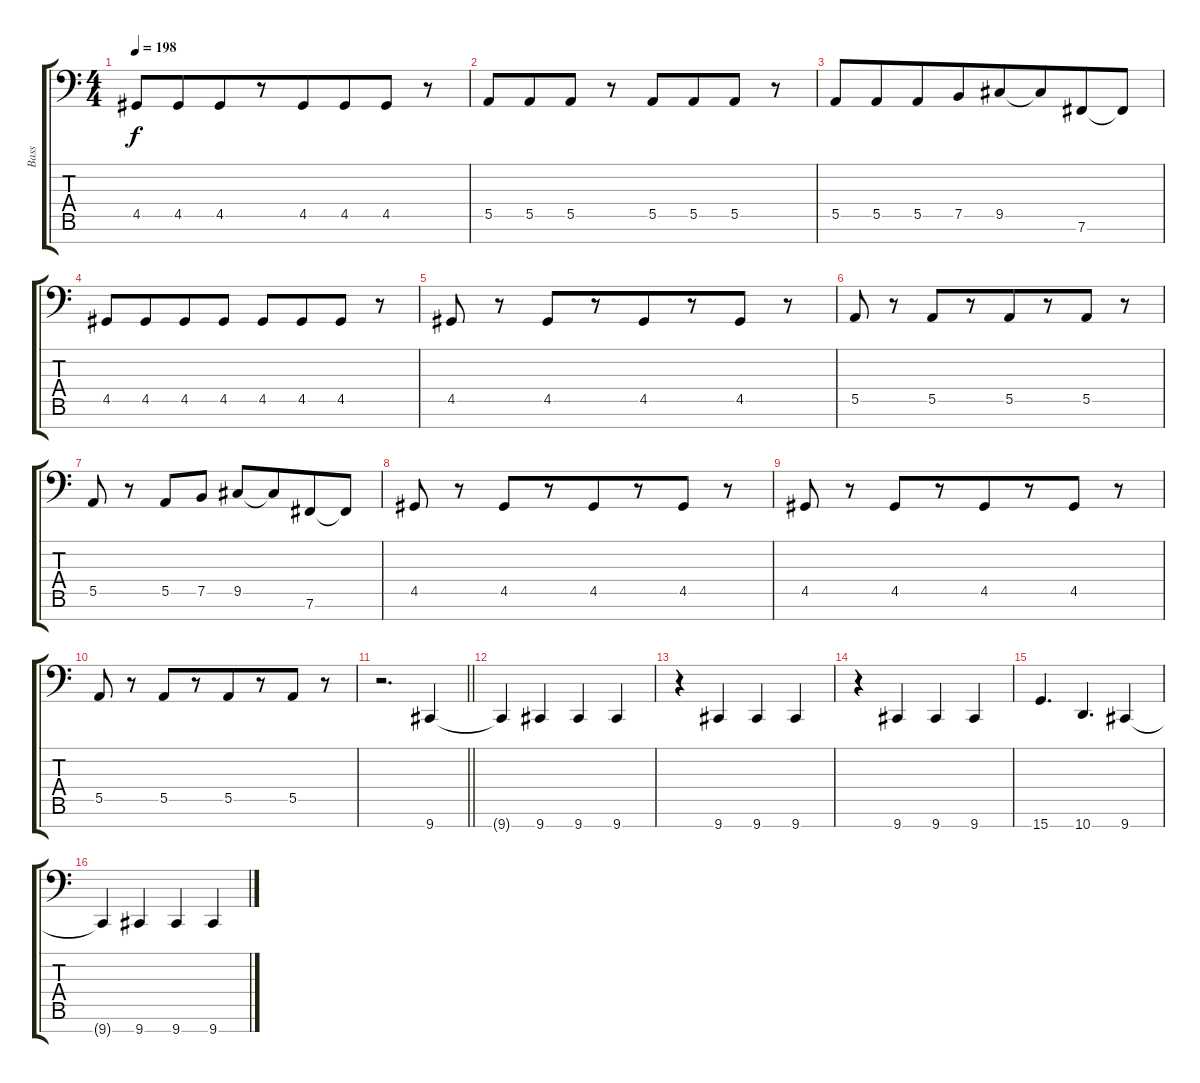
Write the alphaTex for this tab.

\track ("Bass" "Bass") {instrument electricbassfinger}
\staff {score tabs}
\tuning (B2 Gb2 E2 B1 E1 B0 E0) {hide}
\ts (4 4)
\tempo 198
\clef f4
\ks c
4.5.8{dy f} 4.5.8{beam merge} 4.5.8{beam merge} r.8 4.5.8{beam merge} 4.5.8{beam merge} 4.5.8 r.8 |
5.5.8 5.5.8{beam merge} 5.5.8 r.8{beam merge} 5.5.8 5.5.8{beam merge} 5.5.8 r.8 |
5.5.8 5.5.8{beam merge} 5.5.8 7.5.8{beam merge} 9.5.8 9.5{t}.8{beam merge} 7.6.8 7.6{t}.8 |
4.5.8 4.5.8{beam merge} 4.5.8{beam merge} 4.5.8 4.5.8{beam merge} 4.5.8{beam merge} 4.5.8 r.8 |
4.5.8 r.8{beam merge} 4.5.8{beam merge} r.8 4.5.8{beam merge} r.8{beam merge} 4.5.8 r.8 |
5.5.8 r.8{beam merge} 5.5.8{beam merge} r.8 5.5.8{beam merge} r.8{beam merge} 5.5.8 r.8 |
5.5.8 r.8{beam merge} 5.5.8{beam merge} 7.5.8 9.5.8{beam merge} 9.5{t}.8{beam merge} 7.6.8 7.6{t}.8 |
4.5.8 r.8{beam merge} 4.5.8{beam merge} r.8 4.5.8{beam merge} r.8{beam merge} 4.5.8 r.8 |
4.5.8 r.8{beam merge} 4.5.8{beam merge} r.8 4.5.8{beam merge} r.8{beam merge} 4.5.8 r.8 |
5.5.8 r.8{beam merge} 5.5.8{beam merge} r.8 5.5.8{beam merge} r.8{beam merge} 5.5.8 r.8 |
\barLineRight lightlight
r.2{d beam merge} 9.7.4 |
\section ("" "")
9.7{t}.4 9.7.4 9.7.4 9.7.4 |
r.4 9.7.4 9.7.4 9.7.4 |
r.4 9.7.4 9.7.4{beam merge} 9.7.4 |
15.7.4{d beam merge} 10.7.4{d} 9.7.4 |
9.7{t}.4 9.7.4 9.7.4 9.7.4
